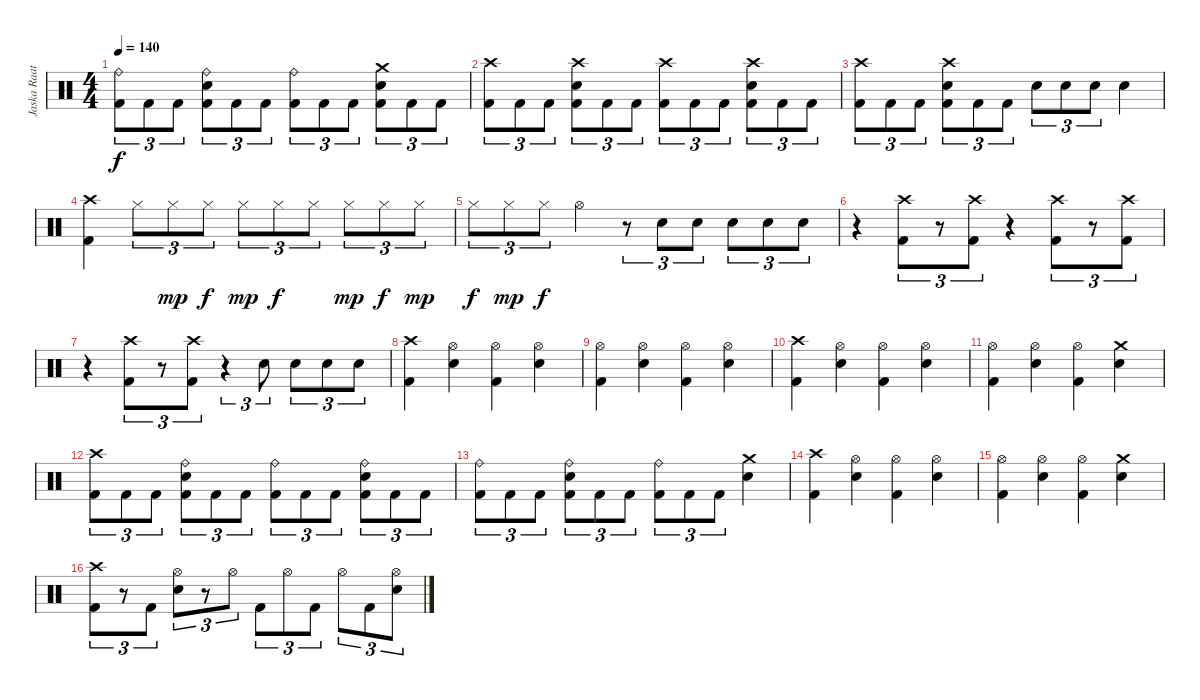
\track ("Jaska Raatikainen" "Jaska Raat") {instrument percussion}
\staff {score}
\articulation defaults
\ts (4 4)
\tempo 140
\clef neutral
\ks c
("Ride (bell)" "Kick (hit) 2").8{tu (3 2) dy f} "Kick (hit) 2".8{tu (3 2)} "Kick (hit) 2".8{tu (3 2)} ("Ride (bell)" "Electric Snare (hit)" "Kick (hit) 2").8{tu (3 2)} "Kick (hit) 2".8{tu (3 2)} "Kick (hit) 2".8{tu (3 2)} ("Ride (bell)" "Kick (hit) 2").8{tu (3 2)} "Kick (hit) 2".8{tu (3 2)} "Kick (hit) 2".8{tu (3 2)} ("Crash medium (hit)" "Electric Snare (hit)" "Kick (hit) 2").8{tu (3 2)} "Kick (hit) 2".8{tu (3 2)} "Kick (hit) 2".8{tu (3 2)} |
("Crash high (hit)" "Kick (hit) 2").8{tu (3 2)} "Kick (hit) 2".8{tu (3 2)} "Kick (hit) 2".8{tu (3 2)} ("Crash high (hit)" "Electric Snare (hit)" "Kick (hit) 2").8{tu (3 2)} "Kick (hit) 2".8{tu (3 2)} "Kick (hit) 2".8{tu (3 2)} ("Crash high (hit)" "Kick (hit) 2").8{tu (3 2)} "Kick (hit) 2".8{tu (3 2)} "Kick (hit) 2".8{tu (3 2)} ("Crash high (hit)" "Electric Snare (hit)" "Kick (hit) 2").8{tu (3 2)} "Kick (hit) 2".8{tu (3 2)} "Kick (hit) 2".8{tu (3 2)} |
("Crash high (hit)" "Kick (hit) 2").8{tu (3 2)} "Kick (hit) 2".8{tu (3 2)} "Kick (hit) 2".8{tu (3 2)} ("Crash high (hit)" "Electric Snare (hit)" "Kick (hit) 2").8{tu (3 2)} "Kick (hit) 2".8{tu (3 2)} "Kick (hit) 2".8{tu (3 2)} "Electric Snare (hit)".8{tu (3 2)} "Electric Snare (hit)".8{tu (3 2)} "Electric Snare (hit)".8{tu (3 2)} "Electric Snare (hit)".4 |
("Crash high (hit)" "Kick (hit) 2").4 "Hi-Hat (closed)".8{tu (3 2)} "Hi-Hat (closed)".8{tu (3 2) dy mp} "Hi-Hat (closed)".8{tu (3 2) dy f} "Hi-Hat (closed)".8{tu (3 2) dy mp} "Hi-Hat (closed)".8{tu (3 2) dy f} "Hi-Hat (closed)".8{tu (3 2)} "Hi-Hat (closed)".8{tu (3 2) dy mp} "Hi-Hat (closed)".8{tu (3 2) dy f} "Hi-Hat (closed)".8{tu (3 2) dy mp} |
"Hi-Hat (closed)".8{tu (3 2) dy f} "Hi-Hat (closed)".8{tu (3 2) dy mp} "Hi-Hat (closed)".8{tu (3 2) dy f} "Hi-Hat (open)".4 r.8{tu (3 2)} "Electric Snare (hit)".8{tu (3 2)} "Electric Snare (hit)".8{tu (3 2)} "Electric Snare (hit)".8{tu (3 2)} "Electric Snare (hit)".8{tu (3 2)} "Electric Snare (hit)".8{tu (3 2)} |
r.4 ("Crash high (hit)" "Kick (hit) 2").8{tu (3 2)} r.8{tu (3 2)} ("Crash high (hit)" "Kick (hit) 2").8{tu (3 2)} r.4 ("Crash high (hit)" "Kick (hit) 2").8{tu (3 2)} r.8{tu (3 2)} ("Crash high (hit)" "Kick (hit) 2").8{tu (3 2)} |
r.4 ("Crash high (hit)" "Kick (hit) 2").8{tu (3 2)} r.8{tu (3 2)} ("Crash high (hit)" "Kick (hit) 2").8{tu (3 2)} r.4{tu (3 2)} "Electric Snare (hit)".8{tu (3 2)} "Electric Snare (hit)".8{tu (3 2)} "Electric Snare (hit)".8{tu (3 2)} "Electric Snare (hit)".8{tu (3 2)} |
("Crash high (hit)" "Kick (hit) 2").4 ("Hi-Hat (open)" "Electric Snare (hit)").4 ("Hi-Hat (open)" "Kick (hit) 2").4 ("Hi-Hat (open)" "Electric Snare (hit)").4 |
("Hi-Hat (open)" "Kick (hit) 2").4 ("Hi-Hat (open)" "Electric Snare (hit)").4 ("Hi-Hat (open)" "Kick (hit) 2").4 ("Hi-Hat (open)" "Electric Snare (hit)").4 |
("Crash high (hit)" "Kick (hit) 2").4 ("Hi-Hat (open)" "Electric Snare (hit)").4 ("Hi-Hat (open)" "Kick (hit) 2").4 ("Hi-Hat (open)" "Electric Snare (hit)").4 |
("Hi-Hat (open)" "Kick (hit) 2").4 ("Hi-Hat (open)" "Electric Snare (hit)").4 ("Hi-Hat (open)" "Kick (hit) 2").4 ("Crash medium (hit)" "Electric Snare (hit)").4 |
("Crash high (hit)" "Kick (hit) 2").8{tu (3 2)} "Kick (hit) 2".8{tu (3 2)} "Kick (hit) 2".8{tu (3 2)} ("Ride (bell)" "Electric Snare (hit)" "Kick (hit) 2").8{tu (3 2)} "Kick (hit) 2".8{tu (3 2)} "Kick (hit) 2".8{tu (3 2)} ("Ride (bell)" "Kick (hit) 2").8{tu (3 2)} "Kick (hit) 2".8{tu (3 2)} "Kick (hit) 2".8{tu (3 2)} ("Ride (bell)" "Electric Snare (hit)" "Kick (hit) 2").8{tu (3 2)} "Kick (hit) 2".8{tu (3 2)} "Kick (hit) 2".8{tu (3 2)} |
("Ride (bell)" "Kick (hit) 2").8{tu (3 2)} "Kick (hit) 2".8{tu (3 2)} "Kick (hit) 2".8{tu (3 2)} ("Ride (bell)" "Electric Snare (hit)" "Kick (hit) 2").8{tu (3 2)} "Kick (hit) 2".8{tu (3 2)} "Kick (hit) 2".8{tu (3 2)} ("Ride (bell)" "Kick (hit) 2").8{tu (3 2)} "Kick (hit) 2".8{tu (3 2)} "Kick (hit) 2".8{tu (3 2)} ("Crash medium (hit)" "Electric Snare (hit)").4 |
("Crash high (hit)" "Kick (hit) 2").4 ("Hi-Hat (open)" "Electric Snare (hit)").4 ("Hi-Hat (open)" "Kick (hit) 2").4 ("Hi-Hat (open)" "Electric Snare (hit)").4 |
("Hi-Hat (open)" "Kick (hit) 2").4 ("Hi-Hat (open)" "Electric Snare (hit)").4 ("Hi-Hat (open)" "Kick (hit) 2").4 ("Crash medium (hit)" "Electric Snare (hit)").4 |
("Crash high (hit)" "Kick (hit) 2").8{tu (3 2)} r.8{tu (3 2)} "Kick (hit) 2".8{tu (3 2)} ("Hi-Hat (open)" "Electric Snare (hit)").8{tu (3 2)} r.8{tu (3 2)} "Hi-Hat (open)".8{tu (3 2)} "Kick (hit) 2".8{tu (3 2)} "Hi-Hat (open)".8{tu (3 2)} "Kick (hit) 2".8{tu (3 2)} "Hi-Hat (open)".8{tu (3 2)} "Kick (hit) 2".8{tu (3 2)} ("Hi-Hat (open)" "Electric Snare (hit)").8{tu (3 2)}
